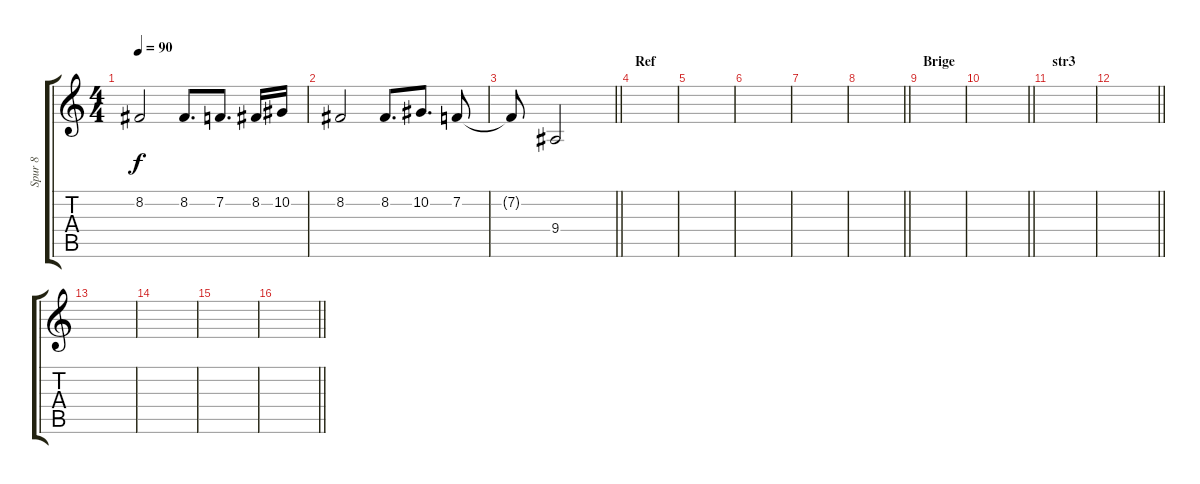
\track ("Spur 8" "Spur 8") {instrument violin}
\staff {score tabs}
\tuning (Eb4 Bb3 Gb3 Db3 Ab2 Eb2) {hide}
\ts (4 4)
\tempo 90
\clef g2
\ks c
8.2{t}.2{dy f} 8.2.8{d} 7.2.8{d} 8.2.16 10.2.16 |
8.2.2 8.2.8{d} 10.2.8{d} 7.2.8 |
\barLineRight lightlight
7.2{t}.8 9.4.2 |
\section ("" "Ref")
|
|
|
|
\barLineRight lightlight
|
\section ("" "Brige")
|
\barLineRight lightlight
|
\section ("" "str3")
|
\barLineRight lightlight
|
|
|
|
\barLineRight lightlight
